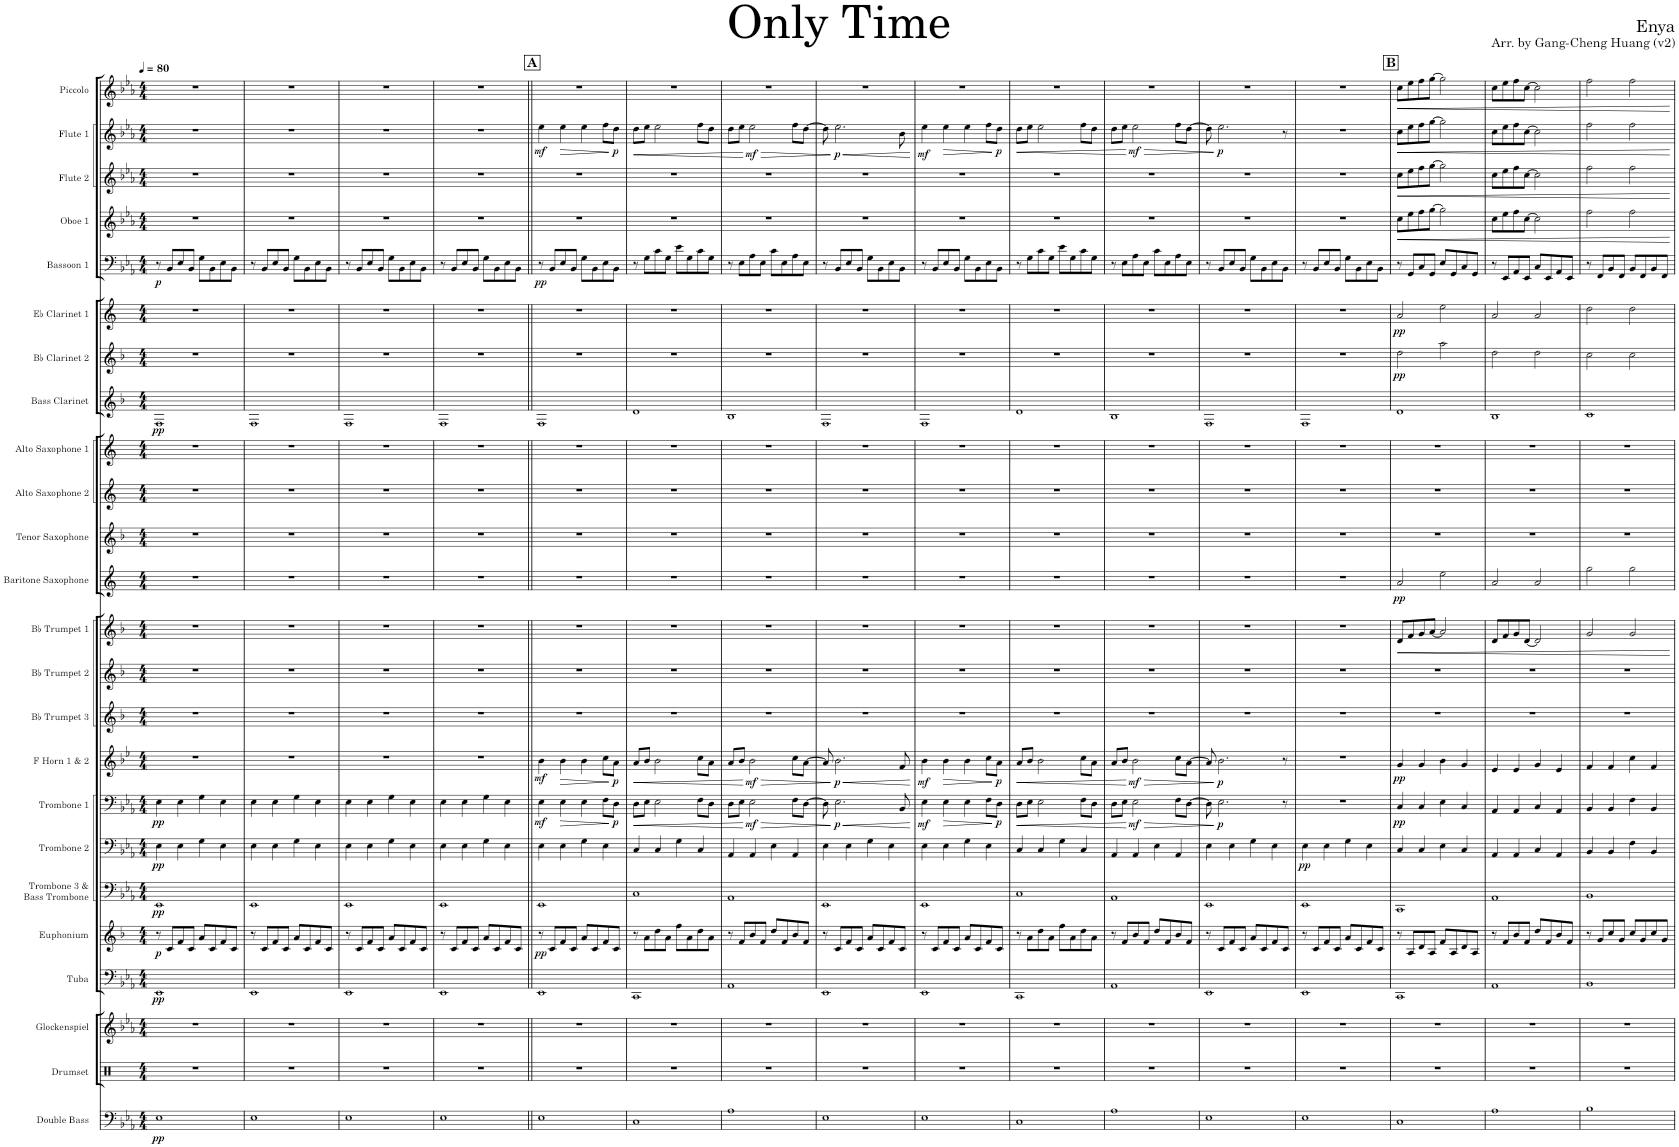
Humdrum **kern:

**kern	**dynam	**kern	**kern	**kern	**dynam	**kern	**dynam	**kern	**dynam	**kern	**dynam	**kern	**dynam	**kern	**dynam	**kern	**kern	**kern	**dynam	**kern	**dynam	**kern	**kern	**kern	**kern	**dynam	**kern	**dynam	**kern	**dynam	**kern	**dynam	**kern	**dynam	**kern	**dynam	**kern	**dynam	**kern	**dynam
*part24	*part24	*part23	*part22	*part21	*part21	*part20	*part20	*part19	*part19	*part18	*part18	*part17	*part17	*part16	*part16	*part15	*part14	*part13	*part13	*part12	*part12	*part11	*part10	*part9	*part8	*part8	*part7	*part7	*part6	*part6	*part5	*part5	*part4	*part4	*part3	*part3	*part2	*part2	*part1	*part1
*staff24	*staff24	*staff23	*staff22	*staff21	*staff21	*staff20	*staff20	*staff19	*staff19	*staff18	*staff18	*staff17	*staff17	*staff16	*staff16	*staff15	*staff14	*staff13	*staff13	*staff12	*staff12	*staff11	*staff10	*staff9	*staff8	*staff8	*staff7	*staff7	*staff6	*staff6	*staff5	*staff5	*staff4	*staff4	*staff3	*staff3	*staff2	*staff2	*staff1	*staff1
*I"Double Bass	*	*I"Drumset	*I"Glockenspiel	*I"Tuba	*	*I"Euphonium	*	*I"Trombone 3 &amp; Bass Trombone	*	*I"Trombone 2	*	*I"Trombone 1	*	*I"F Horn 1 &amp; 2	*	*I"Bb Trumpet 3	*I"Bb Trumpet 2	*I"Bb Trumpet 1	*	*I"Baritone Saxophone	*	*I"Tenor Saxophone	*I"Alto Saxophone 2	*I"Alto Saxophone 1	*I"Bass Clarinet	*	*I"Bb Clarinet 2	*	*I"Eb Clarinet 1	*	*I"Bassoon 1	*	*I"Oboe 1	*	*I"Flute 2	*	*I"Flute 1	*	*I"Piccolo	*
*I'Db.	*	*I'D. Set	*I'Glk.	*I'Tba.	*	*I'Euph.	*	*I'Tbn. 3 B. Tbn.	*	*I'Tbn. 2	*	*I'Tbn. 1	*	*I'F Hn. 1 2	*	*I'Bb Tpt. 3	*I'Bb Tpt. 2	*I'Bb Tpt. 1	*	*I'Bar. Sax.	*	*I'T. Sax.	*I'A. Sax. 2	*I'A. Sax. 1	*I'B. Cl.	*	*I'Bb Cl. 2	*	*I'Eb Cl. 1	*	*I'Bsn. 1	*	*I'Ob. 1	*	*I'Fl. 2	*	*I'Fl. 1	*	*I'Picc.	*
*clefF4	*	*clefX	*clefG2	*clefF4	*	*clefG2	*	*clefF4	*	*clefF4	*	*clefF4	*	*clefG2	*	*clefG2	*clefG2	*clefG2	*	*clefG2	*	*clefG2	*clefG2	*clefG2	*clefG2	*	*clefG2	*	*clefG2	*	*clefF4	*	*clefG2	*	*clefG2	*	*clefG2	*	*clefG2	*
*Trd7c12	*	*	*Trd-14c-24	*	*	*Trd8c14	*	*	*	*	*	*	*	*Trd4c7	*	*Trd1c2	*Trd1c2	*Trd1c2	*	*Trd12c21	*	*Trd8c14	*Trd5c9	*Trd5c9	*Trd8c14	*	*Trd1c2	*	*Trd-2c-3	*	*	*	*	*	*	*	*	*	*Trd-7c-12	*
*k[b-e-a-]	*	*k[]	*k[b-e-a-]	*k[b-e-a-]	*	*k[b-]	*	*k[b-e-a-]	*	*k[b-e-a-]	*	*k[b-e-a-]	*	*k[b-e-]	*	*k[b-]	*k[b-]	*k[b-]	*	*k[]	*	*k[b-]	*k[]	*k[]	*k[b-]	*	*k[b-]	*	*k[]	*	*k[b-e-a-]	*	*k[b-e-a-]	*	*k[b-e-a-]	*	*k[b-e-a-]	*	*k[b-e-a-]	*
*M4/4	*	*M4/4	*M4/4	*M4/4	*	*M4/4	*	*M4/4	*	*M4/4	*	*M4/4	*	*M4/4	*	*M4/4	*M4/4	*M4/4	*	*M4/4	*	*M4/4	*M4/4	*M4/4	*M4/4	*	*M4/4	*	*M4/4	*	*M4/4	*	*M4/4	*	*M4/4	*	*M4/4	*	*M4/4	*
*MM80	*	*MM80	*MM80	*MM80	*	*MM80	*	*MM80	*	*MM80	*	*MM80	*	*MM80	*	*MM80	*MM80	*MM80	*	*MM80	*	*MM80	*MM80	*MM80	*MM80	*	*MM80	*	*MM80	*	*MM80	*	*MM80	*	*MM80	*	*MM80	*	*MM80	*
=1	=1	=1	=1	=1	=1	=1	=1	=1	=1	=1	=1	=1	=1	=1	=1	=1	=1	=1	=1	=1	=1	=1	=1	=1	=1	=1	=1	=1	=1	=1	=1	=1	=1	=1	=1	=1	=1	=1	=1	=1
!	!LO:DY:b	!	!	!	!LO:DY:b	!	!LO:DY:b	!	!LO:DY:b	!	!LO:DY:b	!	!LO:DY:b	!	!	!	!	!	!	!	!	!	!	!	!	!LO:DY:b	!	!	!	!	!	!LO:DY:b	!	!	!	!	!	!	!	!
1E-	pp	1r	1r	1EE-	pp	8r	p	1EE-	pp	4E-\	pp	4E-\	pp	1r	.	1r	1r	1r	.	1r	.	1r	1r	1r	1F	pp	1r	.	1r	.	8r	p	1r	.	1r	.	1r	.	1r	.
.	.	.	.	.	.	8c/L	.	.	.	.	.	.	.	.	.	.	.	.	.	.	.	.	.	.	.	.	.	.	.	.	8BB-/L	.	.	.	.	.	.	.	.	.
.	.	.	.	.	.	8f/	.	.	.	4E-\	.	4E-\	.	.	.	.	.	.	.	.	.	.	.	.	.	.	.	.	.	.	8E-/	.	.	.	.	.	.	.	.	.
.	.	.	.	.	.	8c/J	.	.	.	.	.	.	.	.	.	.	.	.	.	.	.	.	.	.	.	.	.	.	.	.	8BB-/J	.	.	.	.	.	.	.	.	.
.	.	.	.	.	.	8a/L	.	.	.	4G\	.	4G\	.	.	.	.	.	.	.	.	.	.	.	.	.	.	.	.	.	.	8G\L	.	.	.	.	.	.	.	.	.
.	.	.	.	.	.	8c/	.	.	.	.	.	.	.	.	.	.	.	.	.	.	.	.	.	.	.	.	.	.	.	.	8BB-\	.	.	.	.	.	.	.	.	.
.	.	.	.	.	.	8f/	.	.	.	4E-\	.	4E-\	.	.	.	.	.	.	.	.	.	.	.	.	.	.	.	.	.	.	8E-\	.	.	.	.	.	.	.	.	.
.	.	.	.	.	.	8c/J	.	.	.	.	.	.	.	.	.	.	.	.	.	.	.	.	.	.	.	.	.	.	.	.	8BB-\J	.	.	.	.	.	.	.	.	.
=2	=2	=2	=2	=2	=2	=2	=2	=2	=2	=2	=2	=2	=2	=2	=2	=2	=2	=2	=2	=2	=2	=2	=2	=2	=2	=2	=2	=2	=2	=2	=2	=2	=2	=2	=2	=2	=2	=2	=2	=2
1E-	.	1r	1r	1EE-	.	8r	.	1EE-	.	4E-\	.	4E-\	.	1r	.	1r	1r	1r	.	1r	.	1r	1r	1r	1F	.	1r	.	1r	.	8r	.	1r	.	1r	.	1r	.	1r	.
.	.	.	.	.	.	8c/L	.	.	.	.	.	.	.	.	.	.	.	.	.	.	.	.	.	.	.	.	.	.	.	.	8BB-/L	.	.	.	.	.	.	.	.	.
.	.	.	.	.	.	8f/	.	.	.	4E-\	.	4E-\	.	.	.	.	.	.	.	.	.	.	.	.	.	.	.	.	.	.	8E-/	.	.	.	.	.	.	.	.	.
.	.	.	.	.	.	8c/J	.	.	.	.	.	.	.	.	.	.	.	.	.	.	.	.	.	.	.	.	.	.	.	.	8BB-/J	.	.	.	.	.	.	.	.	.
.	.	.	.	.	.	8a/L	.	.	.	4G\	.	4G\	.	.	.	.	.	.	.	.	.	.	.	.	.	.	.	.	.	.	8G\L	.	.	.	.	.	.	.	.	.
.	.	.	.	.	.	8c/	.	.	.	.	.	.	.	.	.	.	.	.	.	.	.	.	.	.	.	.	.	.	.	.	8BB-\	.	.	.	.	.	.	.	.	.
.	.	.	.	.	.	8f/	.	.	.	4E-\	.	4E-\	.	.	.	.	.	.	.	.	.	.	.	.	.	.	.	.	.	.	8E-\	.	.	.	.	.	.	.	.	.
.	.	.	.	.	.	8c/J	.	.	.	.	.	.	.	.	.	.	.	.	.	.	.	.	.	.	.	.	.	.	.	.	8BB-\J	.	.	.	.	.	.	.	.	.
=3	=3	=3	=3	=3	=3	=3	=3	=3	=3	=3	=3	=3	=3	=3	=3	=3	=3	=3	=3	=3	=3	=3	=3	=3	=3	=3	=3	=3	=3	=3	=3	=3	=3	=3	=3	=3	=3	=3	=3	=3
1E-	.	1r	1r	1EE-	.	8r	.	1EE-	.	4E-\	.	4E-\	.	1r	.	1r	1r	1r	.	1r	.	1r	1r	1r	1F	.	1r	.	1r	.	8r	.	1r	.	1r	.	1r	.	1r	.
.	.	.	.	.	.	8c/L	.	.	.	.	.	.	.	.	.	.	.	.	.	.	.	.	.	.	.	.	.	.	.	.	8BB-/L	.	.	.	.	.	.	.	.	.
.	.	.	.	.	.	8f/	.	.	.	4E-\	.	4E-\	.	.	.	.	.	.	.	.	.	.	.	.	.	.	.	.	.	.	8E-/	.	.	.	.	.	.	.	.	.
.	.	.	.	.	.	8c/J	.	.	.	.	.	.	.	.	.	.	.	.	.	.	.	.	.	.	.	.	.	.	.	.	8BB-/J	.	.	.	.	.	.	.	.	.
.	.	.	.	.	.	8a/L	.	.	.	4G\	.	4G\	.	.	.	.	.	.	.	.	.	.	.	.	.	.	.	.	.	.	8G\L	.	.	.	.	.	.	.	.	.
.	.	.	.	.	.	8c/	.	.	.	.	.	.	.	.	.	.	.	.	.	.	.	.	.	.	.	.	.	.	.	.	8BB-\	.	.	.	.	.	.	.	.	.
.	.	.	.	.	.	8f/	.	.	.	4E-\	.	4E-\	.	.	.	.	.	.	.	.	.	.	.	.	.	.	.	.	.	.	8E-\	.	.	.	.	.	.	.	.	.
.	.	.	.	.	.	8c/J	.	.	.	.	.	.	.	.	.	.	.	.	.	.	.	.	.	.	.	.	.	.	.	.	8BB-\J	.	.	.	.	.	.	.	.	.
=4	=4	=4	=4	=4	=4	=4	=4	=4	=4	=4	=4	=4	=4	=4	=4	=4	=4	=4	=4	=4	=4	=4	=4	=4	=4	=4	=4	=4	=4	=4	=4	=4	=4	=4	=4	=4	=4	=4	=4	=4
1E-	.	1r	1r	1EE-	.	8r	.	1EE-	.	4E-\	.	4E-\	.	1r	.	1r	1r	1r	.	1r	.	1r	1r	1r	1F	.	1r	.	1r	.	8r	.	1r	.	1r	.	1r	.	1r	.
.	.	.	.	.	.	8c/L	.	.	.	.	.	.	.	.	.	.	.	.	.	.	.	.	.	.	.	.	.	.	.	.	8BB-/L	.	.	.	.	.	.	.	.	.
.	.	.	.	.	.	8f/	.	.	.	4E-\	.	4E-\	.	.	.	.	.	.	.	.	.	.	.	.	.	.	.	.	.	.	8E-/	.	.	.	.	.	.	.	.	.
.	.	.	.	.	.	8c/J	.	.	.	.	.	.	.	.	.	.	.	.	.	.	.	.	.	.	.	.	.	.	.	.	8BB-/J	.	.	.	.	.	.	.	.	.
.	.	.	.	.	.	8a/L	.	.	.	4G\	.	4G\	.	.	.	.	.	.	.	.	.	.	.	.	.	.	.	.	.	.	8G\L	.	.	.	.	.	.	.	.	.
.	.	.	.	.	.	8c/	.	.	.	.	.	.	.	.	.	.	.	.	.	.	.	.	.	.	.	.	.	.	.	.	8BB-\	.	.	.	.	.	.	.	.	.
.	.	.	.	.	.	8f/	.	.	.	4E-\	.	4E-\	.	.	.	.	.	.	.	.	.	.	.	.	.	.	.	.	.	.	8E-\	.	.	.	.	.	.	.	.	.
.	.	.	.	.	.	8c/J	.	.	.	.	.	.	.	.	.	.	.	.	.	.	.	.	.	.	.	.	.	.	.	.	8BB-\J	.	.	.	.	.	.	.	.	.
!!LO:REH:place=s1:a:B:cj:fs=14:t=A
=5||	=5||	=5||	=5||	=5||	=5||	=5||	=5||	=5||	=5||	=5||	=5||	=5||	=5||	=5||	=5||	=5||	=5||	=5||	=5||	=5||	=5||	=5||	=5||	=5||	=5||	=5||	=5||	=5||	=5||	=5||	=5||	=5||	=5||	=5||	=5||	=5||	=5||	=5||	=5||	=5||
!	!	!	!	!	!	!	!LO:DY:b	!	!	!	!	!	!LO:DY:b	!	!LO:DY:b	!	!	!	!	!	!	!	!	!	!	!	!	!	!	!	!	!LO:DY:b	!	!	!	!	!	!LO:DY:b	!	!
1E-	.	1r	1r	1EE-	.	8r	pp	1EE-	.	4E-\	.	4E-\	mf	4b-\	mf	1r	1r	1r	.	1r	.	1r	1r	1r	1F	.	1r	.	1r	.	8r	pp	1r	.	1r	.	4ee-\	mf	1r	.
.	.	.	.	.	.	8c/L	.	.	.	.	.	.	.	.	.	.	.	.	.	.	.	.	.	.	.	.	.	.	.	.	8BB-/L	.	.	.	.	.	.	.	.	.
!	!	!	!	!	!	!	!	!	!	!	!	!	!LO:HP:b	!	!LO:HP:b	!	!	!	!	!	!	!	!	!	!	!	!	!	!	!	!	!	!	!	!	!	!	!LO:HP:b	!	!
.	.	.	.	.	.	8f/	.	.	.	4E-\	.	4E-\	>	4b-\	>	.	.	.	.	.	.	.	.	.	.	.	.	.	.	.	8E-/	.	.	.	.	.	4ee-\	>	.	.
.	.	.	.	.	.	8c/J	.	.	.	.	.	.	.	.	.	.	.	.	.	.	.	.	.	.	.	.	.	.	.	.	8BB-/J	.	.	.	.	.	.	.	.	.
.	.	.	.	.	.	8a/L	.	.	.	4G\	.	4E-\	.	4b-\	.	.	.	.	.	.	.	.	.	.	.	.	.	.	.	.	8G\L	.	.	.	.	.	4ee-\	.	.	.
.	.	.	.	.	.	8c/	.	.	.	.	.	.	.	.	.	.	.	.	.	.	.	.	.	.	.	.	.	.	.	.	8BB-\	.	.	.	.	.	.	.	.	.
.	.	.	.	.	.	8f/	.	.	.	4E-\	.	8F\L	.	8cc\L	.	.	.	.	.	.	.	.	.	.	.	.	.	.	.	.	8E-\	.	.	.	.	.	8ff\L	.	.	.
!	!	!	!	!	!	!	!	!	!	!	!	!	!LO:DY:n=1:b	!	!LO:DY:n=1:b	!	!	!	!	!	!	!	!	!	!	!	!	!	!	!	!	!	!	!	!	!	!	!LO:DY:n=1:b	!	!
.	.	.	.	.	.	8c/J	.	.	.	.	.	8D\J	] p	8a\J	] p	.	.	.	.	.	.	.	.	.	.	.	.	.	.	.	8BB-\J	.	.	.	.	.	8dd\J	] p	.	.
=6	=6	=6	=6	=6	=6	=6	=6	=6	=6	=6	=6	=6	=6	=6	=6	=6	=6	=6	=6	=6	=6	=6	=6	=6	=6	=6	=6	=6	=6	=6	=6	=6	=6	=6	=6	=6	=6	=6	=6	=6
!	!	!	!	!	!	!	!	!	!	!	!	!	!LO:HP:b	!	!LO:HP:b	!	!	!	!	!	!	!	!	!	!	!	!	!	!	!	!	!	!	!	!	!	!	!LO:HP:b	!	!
1C	.	1r	1r	1CC	.	8r	.	1C	.	4C/	.	8D\L	<	8a/L	<	1r	1r	1r	.	1r	.	1r	1r	1r	1d	.	1r	.	1r	.	8r	.	1r	.	1r	.	8dd\L	<	1r	.
.	.	.	.	.	.	8a\L	.	.	.	.	.	8E-\J	.	8b-/J	.	.	.	.	.	.	.	.	.	.	.	.	.	.	.	.	8G\L	.	.	.	.	.	8ee-\J	.	.	.
.	.	.	.	.	.	8dd\	.	.	.	4C/	.	2E-\	.	2b-\	.	.	.	.	.	.	.	.	.	.	.	.	.	.	.	.	8c\	.	.	.	.	.	2ee-\	.	.	.
.	.	.	.	.	.	8a\J	.	.	.	.	.	.	.	.	.	.	.	.	.	.	.	.	.	.	.	.	.	.	.	.	8G\J	.	.	.	.	.	.	.	.	.
.	.	.	.	.	.	8ff\L	.	.	.	4G\	.	.	.	.	.	.	.	.	.	.	.	.	.	.	.	.	.	.	.	.	8e-\L	.	.	.	.	.	.	.	.	.
.	.	.	.	.	.	8a\	.	.	.	.	.	.	.	.	.	.	.	.	.	.	.	.	.	.	.	.	.	.	.	.	8G\	.	.	.	.	.	.	.	.	.
.	.	.	.	.	.	8dd\	.	.	.	4C/	.	8F\L	.	8cc\L	.	.	.	.	.	.	.	.	.	.	.	.	.	.	.	.	8c\	.	.	.	.	.	8ff\L	.	.	.
.	.	.	.	.	.	8a\J	.	.	.	.	.	8D\J	.	8a\J	.	.	.	.	.	.	.	.	.	.	.	.	.	.	.	.	8G\J	.	.	.	.	.	8dd\J	.	.	.
=7	=7	=7	=7	=7	=7	=7	=7	=7	=7	=7	=7	=7	=7	=7	=7	=7	=7	=7	=7	=7	=7	=7	=7	=7	=7	=7	=7	=7	=7	=7	=7	=7	=7	=7	=7	=7	=7	=7	=7	=7
1A-	.	1r	1r	1AA-	.	8r	.	1AA-	.	4AA-/	.	8D\L	.	8a/L	.	1r	1r	1r	.	1r	.	1r	1r	1r	1B-	.	1r	.	1r	.	8r	.	1r	.	1r	.	8dd\L	.	1r	.
.	.	.	.	.	.	8f/L	.	.	.	.	.	8E-\J	.	8b-/J	.	.	.	.	.	.	.	.	.	.	.	.	.	.	.	.	8E-\L	.	.	.	.	.	8ee-\J	.	.	.
!	!	!	!	!	!	!	!	!	!	!	!	!	!LO:HP:n=1:b	!	!LO:HP:n=1:b	!	!	!	!	!	!	!	!	!	!	!	!	!	!	!	!	!	!	!	!	!	!	!LO:HP:n=1:b	!	!
!	!	!	!	!	!	!	!	!	!	!	!	!	!LO:DY:n=1:b	!	!LO:DY:n=1:b	!	!	!	!	!	!	!	!	!	!	!	!	!	!	!	!	!	!	!	!	!	!	!LO:DY:n=1:b	!	!
.	.	.	.	.	.	8b-/	.	.	.	4AA-/	.	2E-\	[ > mf	2b-\	[ > mf	.	.	.	.	.	.	.	.	.	.	.	.	.	.	.	8A-\	.	.	.	.	.	2ee-\	[ > mf	.	.
.	.	.	.	.	.	8f/J	.	.	.	.	.	.	.	.	.	.	.	.	.	.	.	.	.	.	.	.	.	.	.	.	8E-\J	.	.	.	.	.	.	.	.	.
.	.	.	.	.	.	8dd/L	.	.	.	4E-\	.	.	.	.	.	.	.	.	.	.	.	.	.	.	.	.	.	.	.	.	8c\L	.	.	.	.	.	.	.	.	.
.	.	.	.	.	.	8f/	.	.	.	.	.	.	.	.	.	.	.	.	.	.	.	.	.	.	.	.	.	.	.	.	8E-\	.	.	.	.	.	.	.	.	.
.	.	.	.	.	.	8b-/	.	.	.	4AA-/	.	8F\L	.	8cc\L	.	.	.	.	.	.	.	.	.	.	.	.	.	.	.	.	8A-\	.	.	.	.	.	8ff\L	.	.	.
.	.	.	.	.	.	8f/J	.	.	.	.	.	[8D\J	.	[8a\J	.	.	.	.	.	.	.	.	.	.	.	.	.	.	.	.	8E-\J	.	.	.	.	.	[8dd\J	.	.	.
=8	=8	=8	=8	=8	=8	=8	=8	=8	=8	=8	=8	=8	=8	=8	=8	=8	=8	=8	=8	=8	=8	=8	=8	=8	=8	=8	=8	=8	=8	=8	=8	=8	=8	=8	=8	=8	=8	=8	=8	=8
1E-	.	1r	1r	1EE-	.	8r	.	1EE-	.	4E-\	.	8D\]	.	8a/]	.	1r	1r	1r	.	1r	.	1r	1r	1r	1F	.	1r	.	1r	.	8r	.	1r	.	1r	.	8dd\]	.	1r	.
!	!	!	!	!	!	!	!	!	!	!	!	!	!LO:HP:n=1:b	!	!LO:HP:n=1:b	!	!	!	!	!	!	!	!	!	!	!	!	!	!	!	!	!	!	!	!	!	!	!LO:HP:n=1:b	!	!
!	!	!	!	!	!	!	!	!	!	!	!	!	!LO:DY:n=1:b	!	!LO:DY:n=1:b	!	!	!	!	!	!	!	!	!	!	!	!	!	!	!	!	!	!	!	!	!	!	!LO:DY:n=1:b	!	!
.	.	.	.	.	.	8c/L	.	.	.	.	.	2.E-\	] < p	2.b-\	] < p	.	.	.	.	.	.	.	.	.	.	.	.	.	.	.	8BB-/L	.	.	.	.	.	2.ee-\	] < p	.	.
.	.	.	.	.	.	8f/	.	.	.	4E-\	.	.	.	.	.	.	.	.	.	.	.	.	.	.	.	.	.	.	.	.	8E-/	.	.	.	.	.	.	.	.	.
.	.	.	.	.	.	8c/J	.	.	.	.	.	.	.	.	.	.	.	.	.	.	.	.	.	.	.	.	.	.	.	.	8BB-/J	.	.	.	.	.	.	.	.	.
.	.	.	.	.	.	8a/L	.	.	.	4G\	.	.	.	.	.	.	.	.	.	.	.	.	.	.	.	.	.	.	.	.	8G\L	.	.	.	.	.	.	.	.	.
.	.	.	.	.	.	8c/	.	.	.	.	.	.	.	.	.	.	.	.	.	.	.	.	.	.	.	.	.	.	.	.	8BB-\	.	.	.	.	.	.	.	.	.
.	.	.	.	.	.	8f/	.	.	.	4E-\	.	.	.	.	.	.	.	.	.	.	.	.	.	.	.	.	.	.	.	.	8E-\	.	.	.	.	.	.	.	.	.
.	.	.	.	.	.	8c/J	.	.	.	.	.	8BB-/	.	8f/	.	.	.	.	.	.	.	.	.	.	.	.	.	.	.	.	8BB-\J	.	.	.	.	.	8b-\	.	.	.
.	.	.	.	.	.	.	.	.	.	.	.	.	[	.	[	.	.	.	.	.	.	.	.	.	.	.	.	.	.	.	.	.	.	.	.	.	.	[	.	.
=9	=9	=9	=9	=9	=9	=9	=9	=9	=9	=9	=9	=9	=9	=9	=9	=9	=9	=9	=9	=9	=9	=9	=9	=9	=9	=9	=9	=9	=9	=9	=9	=9	=9	=9	=9	=9	=9	=9	=9	=9
!	!	!	!	!	!	!	!	!	!	!	!	!	!LO:DY:b	!	!LO:DY:b	!	!	!	!	!	!	!	!	!	!	!	!	!	!	!	!	!	!	!	!	!	!	!LO:DY:b	!	!
1E-	.	1r	1r	1EE-	.	8r	.	1EE-	.	4E-\	.	4E-\	mf	4b-\	mf	1r	1r	1r	.	1r	.	1r	1r	1r	1F	.	1r	.	1r	.	8r	.	1r	.	1r	.	4ee-\	mf	1r	.
.	.	.	.	.	.	8c/L	.	.	.	.	.	.	.	.	.	.	.	.	.	.	.	.	.	.	.	.	.	.	.	.	8BB-/L	.	.	.	.	.	.	.	.	.
!	!	!	!	!	!	!	!	!	!	!	!	!	!LO:HP:b	!	!LO:HP:b	!	!	!	!	!	!	!	!	!	!	!	!	!	!	!	!	!	!	!	!	!	!	!LO:HP:b	!	!
.	.	.	.	.	.	8f/	.	.	.	4E-\	.	4E-\	>	4b-\	>	.	.	.	.	.	.	.	.	.	.	.	.	.	.	.	8E-/	.	.	.	.	.	4ee-\	>	.	.
.	.	.	.	.	.	8c/J	.	.	.	.	.	.	.	.	.	.	.	.	.	.	.	.	.	.	.	.	.	.	.	.	8BB-/J	.	.	.	.	.	.	.	.	.
.	.	.	.	.	.	8a/L	.	.	.	4G\	.	4E-\	.	4b-\	.	.	.	.	.	.	.	.	.	.	.	.	.	.	.	.	8G\L	.	.	.	.	.	4ee-\	.	.	.
.	.	.	.	.	.	8c/	.	.	.	.	.	.	.	.	.	.	.	.	.	.	.	.	.	.	.	.	.	.	.	.	8BB-\	.	.	.	.	.	.	.	.	.
.	.	.	.	.	.	8f/	.	.	.	4E-\	.	8F\L	.	8cc\L	.	.	.	.	.	.	.	.	.	.	.	.	.	.	.	.	8E-\	.	.	.	.	.	8ff\L	.	.	.
!	!	!	!	!	!	!	!	!	!	!	!	!	!LO:DY:n=1:b	!	!LO:DY:n=1:b	!	!	!	!	!	!	!	!	!	!	!	!	!	!	!	!	!	!	!	!	!	!	!LO:DY:n=1:b	!	!
.	.	.	.	.	.	8c/J	.	.	.	.	.	8D\J	] p	8a\J	] p	.	.	.	.	.	.	.	.	.	.	.	.	.	.	.	8BB-\J	.	.	.	.	.	8dd\J	] p	.	.
=10	=10	=10	=10	=10	=10	=10	=10	=10	=10	=10	=10	=10	=10	=10	=10	=10	=10	=10	=10	=10	=10	=10	=10	=10	=10	=10	=10	=10	=10	=10	=10	=10	=10	=10	=10	=10	=10	=10	=10	=10
!	!	!	!	!	!	!	!	!	!	!	!	!	!LO:HP:b	!	!LO:HP:b	!	!	!	!	!	!	!	!	!	!	!	!	!	!	!	!	!	!	!	!	!	!	!LO:HP:b	!	!
1C	.	1r	1r	1CC	.	8r	.	1C	.	4C/	.	8D\L	<	8a/L	<	1r	1r	1r	.	1r	.	1r	1r	1r	1d	.	1r	.	1r	.	8r	.	1r	.	1r	.	8dd\L	<	1r	.
.	.	.	.	.	.	8a\L	.	.	.	.	.	8E-\J	.	8b-/J	.	.	.	.	.	.	.	.	.	.	.	.	.	.	.	.	8G\L	.	.	.	.	.	8ee-\J	.	.	.
.	.	.	.	.	.	8dd\	.	.	.	4C/	.	2E-\	.	2b-\	.	.	.	.	.	.	.	.	.	.	.	.	.	.	.	.	8c\	.	.	.	.	.	2ee-\	.	.	.
.	.	.	.	.	.	8a\J	.	.	.	.	.	.	.	.	.	.	.	.	.	.	.	.	.	.	.	.	.	.	.	.	8G\J	.	.	.	.	.	.	.	.	.
.	.	.	.	.	.	8ff\L	.	.	.	4G\	.	.	.	.	.	.	.	.	.	.	.	.	.	.	.	.	.	.	.	.	8e-\L	.	.	.	.	.	.	.	.	.
.	.	.	.	.	.	8a\	.	.	.	.	.	.	.	.	.	.	.	.	.	.	.	.	.	.	.	.	.	.	.	.	8G\	.	.	.	.	.	.	.	.	.
.	.	.	.	.	.	8dd\	.	.	.	4C/	.	8F\L	.	8cc\L	.	.	.	.	.	.	.	.	.	.	.	.	.	.	.	.	8c\	.	.	.	.	.	8ff\L	.	.	.
.	.	.	.	.	.	8a\J	.	.	.	.	.	8D\J	.	8a\J	.	.	.	.	.	.	.	.	.	.	.	.	.	.	.	.	8G\J	.	.	.	.	.	8dd\J	.	.	.
=11	=11	=11	=11	=11	=11	=11	=11	=11	=11	=11	=11	=11	=11	=11	=11	=11	=11	=11	=11	=11	=11	=11	=11	=11	=11	=11	=11	=11	=11	=11	=11	=11	=11	=11	=11	=11	=11	=11	=11	=11
1A-	.	1r	1r	1AA-	.	8r	.	1AA-	.	4AA-/	.	8D\L	.	8a/L	.	1r	1r	1r	.	1r	.	1r	1r	1r	1B-	.	1r	.	1r	.	8r	.	1r	.	1r	.	8dd\L	.	1r	.
.	.	.	.	.	.	8f/L	.	.	.	.	.	8E-\J	.	8b-/J	.	.	.	.	.	.	.	.	.	.	.	.	.	.	.	.	8E-\L	.	.	.	.	.	8ee-\J	.	.	.
!	!	!	!	!	!	!	!	!	!	!	!	!	!LO:HP:n=1:b	!	!LO:HP:n=1:b	!	!	!	!	!	!	!	!	!	!	!	!	!	!	!	!	!	!	!	!	!	!	!LO:HP:n=1:b	!	!
!	!	!	!	!	!	!	!	!	!	!	!	!	!LO:DY:n=1:b	!	!LO:DY:n=1:b	!	!	!	!	!	!	!	!	!	!	!	!	!	!	!	!	!	!	!	!	!	!	!LO:DY:n=1:b	!	!
.	.	.	.	.	.	8b-/	.	.	.	4AA-/	.	2E-\	[ > mf	2b-\	[ > mf	.	.	.	.	.	.	.	.	.	.	.	.	.	.	.	8A-\	.	.	.	.	.	2ee-\	[ > mf	.	.
.	.	.	.	.	.	8f/J	.	.	.	.	.	.	.	.	.	.	.	.	.	.	.	.	.	.	.	.	.	.	.	.	8E-\J	.	.	.	.	.	.	.	.	.
.	.	.	.	.	.	8dd/L	.	.	.	4E-\	.	.	.	.	.	.	.	.	.	.	.	.	.	.	.	.	.	.	.	.	8c\L	.	.	.	.	.	.	.	.	.
.	.	.	.	.	.	8f/	.	.	.	.	.	.	.	.	.	.	.	.	.	.	.	.	.	.	.	.	.	.	.	.	8E-\	.	.	.	.	.	.	.	.	.
.	.	.	.	.	.	8b-/	.	.	.	4AA-/	.	8F\L	.	8cc\L	.	.	.	.	.	.	.	.	.	.	.	.	.	.	.	.	8A-\	.	.	.	.	.	8ff\L	.	.	.
.	.	.	.	.	.	8f/J	.	.	.	.	.	[8D\J	.	[8a\J	.	.	.	.	.	.	.	.	.	.	.	.	.	.	.	.	8E-\J	.	.	.	.	.	[8dd\J	.	.	.
=12	=12	=12	=12	=12	=12	=12	=12	=12	=12	=12	=12	=12	=12	=12	=12	=12	=12	=12	=12	=12	=12	=12	=12	=12	=12	=12	=12	=12	=12	=12	=12	=12	=12	=12	=12	=12	=12	=12	=12	=12
1E-	.	1r	1r	1EE-	.	8r	.	1EE-	.	4E-\	.	8D\]	.	8a/]	.	1r	1r	1r	.	1r	.	1r	1r	1r	1F	.	1r	.	1r	.	8r	.	1r	.	1r	.	8dd\]	.	1r	.
!	!	!	!	!	!	!	!	!	!	!	!	!	!LO:DY:n=1:b	!	!LO:DY:n=1:b	!	!	!	!	!	!	!	!	!	!	!	!	!	!	!	!	!	!	!	!	!	!	!LO:DY:n=1:b	!	!
.	.	.	.	.	.	8c/L	.	.	.	.	.	2.E-\	] p	2.b-\	] p	.	.	.	.	.	.	.	.	.	.	.	.	.	.	.	8BB-/L	.	.	.	.	.	2.ee-\	] p	.	.
.	.	.	.	.	.	8f/	.	.	.	4E-\	.	.	.	.	.	.	.	.	.	.	.	.	.	.	.	.	.	.	.	.	8E-/	.	.	.	.	.	.	.	.	.
.	.	.	.	.	.	8c/J	.	.	.	.	.	.	.	.	.	.	.	.	.	.	.	.	.	.	.	.	.	.	.	.	8BB-/J	.	.	.	.	.	.	.	.	.
.	.	.	.	.	.	8a/L	.	.	.	4G\	.	.	.	.	.	.	.	.	.	.	.	.	.	.	.	.	.	.	.	.	8G\L	.	.	.	.	.	.	.	.	.
.	.	.	.	.	.	8c/	.	.	.	.	.	.	.	.	.	.	.	.	.	.	.	.	.	.	.	.	.	.	.	.	8BB-\	.	.	.	.	.	.	.	.	.
.	.	.	.	.	.	8f/	.	.	.	4E-\	.	.	.	.	.	.	.	.	.	.	.	.	.	.	.	.	.	.	.	.	8E-\	.	.	.	.	.	.	.	.	.
.	.	.	.	.	.	8c/J	.	.	.	.	.	8r	.	8r	.	.	.	.	.	.	.	.	.	.	.	.	.	.	.	.	8BB-\J	.	.	.	.	.	8r	.	.	.
=13	=13	=13	=13	=13	=13	=13	=13	=13	=13	=13	=13	=13	=13	=13	=13	=13	=13	=13	=13	=13	=13	=13	=13	=13	=13	=13	=13	=13	=13	=13	=13	=13	=13	=13	=13	=13	=13	=13	=13	=13
!	!	!	!	!	!	!	!	!	!	!	!LO:DY:b	!	!	!	!	!	!	!	!	!	!	!	!	!	!	!	!	!	!	!	!	!	!	!	!	!	!	!	!	!
1E-	.	1r	1r	1EE-	.	8r	.	1EE-	.	4E-\	pp	1r	.	1r	.	1r	1r	1r	.	1r	.	1r	1r	1r	1F	.	1r	.	1r	.	8r	.	1r	.	1r	.	1r	.	1r	.
.	.	.	.	.	.	8c/L	.	.	.	.	.	.	.	.	.	.	.	.	.	.	.	.	.	.	.	.	.	.	.	.	8BB-/L	.	.	.	.	.	.	.	.	.
.	.	.	.	.	.	8f/	.	.	.	4E-\	.	.	.	.	.	.	.	.	.	.	.	.	.	.	.	.	.	.	.	.	8E-/	.	.	.	.	.	.	.	.	.
.	.	.	.	.	.	8c/J	.	.	.	.	.	.	.	.	.	.	.	.	.	.	.	.	.	.	.	.	.	.	.	.	8BB-/J	.	.	.	.	.	.	.	.	.
.	.	.	.	.	.	8a/L	.	.	.	4G\	.	.	.	.	.	.	.	.	.	.	.	.	.	.	.	.	.	.	.	.	8G\L	.	.	.	.	.	.	.	.	.
.	.	.	.	.	.	8c/	.	.	.	.	.	.	.	.	.	.	.	.	.	.	.	.	.	.	.	.	.	.	.	.	8BB-\	.	.	.	.	.	.	.	.	.
.	.	.	.	.	.	8f/	.	.	.	4E-\	.	.	.	.	.	.	.	.	.	.	.	.	.	.	.	.	.	.	.	.	8E-\	.	.	.	.	.	.	.	.	.
.	.	.	.	.	.	8c/J	.	.	.	.	.	.	.	.	.	.	.	.	.	.	.	.	.	.	.	.	.	.	.	.	8BB-\J	.	.	.	.	.	.	.	.	.
!!LO:REH:place=s1:a:B:cj:fs=14:t=B
=14	=14	=14	=14	=14	=14	=14	=14	=14	=14	=14	=14	=14	=14	=14	=14	=14	=14	=14	=14	=14	=14	=14	=14	=14	=14	=14	=14	=14	=14	=14	=14	=14	=14	=14	=14	=14	=14	=14	=14	=14
!	!	!	!	!	!	!	!	!	!	!	!	!	!LO:DY:b	!	!LO:DY:b	!	!	!	!LO:HP:b	!	!LO:DY:b	!	!	!	!	!	!	!LO:DY:b	!	!LO:DY:b	!	!	!	!LO:HP:b	!	!LO:HP:b	!	!LO:HP:b	!	!LO:HP:b
1C	.	1r	1r	1CC	.	8r	.	1CC	.	4C/	.	4C/	pp	4g/	pp	1r	1r	8d/L	<	2a/	pp	1r	1r	1r	1d	.	2dd\	pp	2a/	pp	8r	.	8cc\L	<	8cc\L	<	8cc\L	<	8cc\L	<
.	.	.	.	.	.	8A/L	.	.	.	.	.	.	.	.	.	.	.	8f/	.	.	.	.	.	.	.	.	.	.	.	.	8GG/L	.	8ee-\	.	8ee-\	.	8ee-\	.	8ee-\	.
.	.	.	.	.	.	8d/	.	.	.	4C/	.	4C/	.	4g/	.	.	.	8g/	.	.	.	.	.	.	.	.	.	.	.	.	8C/	.	8ff\	.	8ff\	.	8ff\	.	8ff\	.
.	.	.	.	.	.	8A/J	.	.	.	.	.	.	.	.	.	.	.	[8a/J	.	.	.	.	.	.	.	.	.	.	.	.	8GG/J	.	[8gg\J	.	[8gg\J	.	[8gg\J	.	[8gg\J	.
.	.	.	.	.	.	8f/L	.	.	.	4E-\	.	4E-\	.	4b-\	.	.	.	2a/]	.	2ee\	.	.	.	.	.	.	2aa\	.	2ee\	.	8E-/L	.	2gg\]	.	2gg\]	.	2gg\]	.	2gg\]	.
.	.	.	.	.	.	8A/	.	.	.	.	.	.	.	.	.	.	.	.	.	.	.	.	.	.	.	.	.	.	.	.	8GG/	.	.	.	.	.	.	.	.	.
.	.	.	.	.	.	8d/	.	.	.	4C/	.	4C/	.	4g/	.	.	.	.	.	.	.	.	.	.	.	.	.	.	.	.	8C/	.	.	.	.	.	.	.	.	.
.	.	.	.	.	.	8A/J	.	.	.	.	.	.	.	.	.	.	.	.	.	.	.	.	.	.	.	.	.	.	.	.	8GG/J	.	.	.	.	.	.	.	.	.
=15	=15	=15	=15	=15	=15	=15	=15	=15	=15	=15	=15	=15	=15	=15	=15	=15	=15	=15	=15	=15	=15	=15	=15	=15	=15	=15	=15	=15	=15	=15	=15	=15	=15	=15	=15	=15	=15	=15	=15	=15
1A-	.	1r	1r	1AA-	.	8r	.	1AA-	.	4AA-/	.	4AA-/	.	4e-/	.	1r	1r	8d/L	.	2a/	.	1r	1r	1r	1B-	.	2dd\	.	2a/	.	8r	.	8cc\L	.	8cc\L	.	8cc\L	.	8cc\L	.
.	.	.	.	.	.	8f/L	.	.	.	.	.	.	.	.	.	.	.	8f/	.	.	.	.	.	.	.	.	.	.	.	.	8EE-/L	.	8ee-\	.	8ee-\	.	8ee-\	.	8ee-\	.
.	.	.	.	.	.	8b-/	.	.	.	4AA-/	.	4AA-/	.	4e-/	.	.	.	8g/	.	.	.	.	.	.	.	.	.	.	.	.	8AA-/	.	8ff\	.	8ff\	.	8ff\	.	8ff\	.
.	.	.	.	.	.	8f/J	.	.	.	.	.	.	.	.	.	.	.	[8d/J	.	.	.	.	.	.	.	.	.	.	.	.	8EE-/J	.	[8cc\J	.	[8cc\J	.	[8cc\J	.	[8cc\J	.
.	.	.	.	.	.	8dd/L	.	.	.	4C/	.	4C/	.	4g/	.	.	.	2d/]	.	2a/	.	.	.	.	.	.	2dd\	.	2a/	.	8C/L	.	2cc\]	.	2cc\]	.	2cc\]	.	2cc\]	.
.	.	.	.	.	.	8f/	.	.	.	.	.	.	.	.	.	.	.	.	.	.	.	.	.	.	.	.	.	.	.	.	8EE-/	.	.	.	.	.	.	.	.	.
.	.	.	.	.	.	8b-/	.	.	.	4AA-/	.	4AA-/	.	4e-/	.	.	.	.	.	.	.	.	.	.	.	.	.	.	.	.	8AA-/	.	.	.	.	.	.	.	.	.
.	.	.	.	.	.	8f/J	.	.	.	.	.	.	.	.	.	.	.	.	.	.	.	.	.	.	.	.	.	.	.	.	8EE-/J	.	.	.	.	.	.	.	.	.
=16	=16	=16	=16	=16	=16	=16	=16	=16	=16	=16	=16	=16	=16	=16	=16	=16	=16	=16	=16	=16	=16	=16	=16	=16	=16	=16	=16	=16	=16	=16	=16	=16	=16	=16	=16	=16	=16	=16	=16	=16
1B-	.	1r	1r	1BB-	.	8r	.	1BB-	.	4BB-/	.	4BB-/	.	4f/	.	1r	1r	2g/	.	2gg\	.	1r	1r	1r	1c	.	2cc\	.	2dd\	.	8r	.	2ff\	.	2ff\	.	2ff\	.	2ff\	.
.	.	.	.	.	.	8g/L	.	.	.	.	.	.	.	.	.	.	.	.	.	.	.	.	.	.	.	.	.	.	.	.	8FF/L	.	.	.	.	.	.	.	.	.
.	.	.	.	.	.	8cc/	.	.	.	4BB-/	.	4BB-/	.	4f/	.	.	.	.	.	.	.	.	.	.	.	.	.	.	.	.	8BB-/	.	.	.	.	.	.	.	.	.
.	.	.	.	.	.	8g/J	.	.	.	.	.	.	.	.	.	.	.	.	.	.	.	.	.	.	.	.	.	.	.	.	8FF/J	.	.	.	.	.	.	.	.	.
.	.	.	.	.	.	8cc/L	.	.	.	4F\	.	4F\	.	4cc\	.	.	.	2g/	.	2gg\	.	.	.	.	.	.	2cc\	.	2dd\	.	8BB-/L	.	2ff\	.	2ff\	.	2ff\	.	2ff\	.
.	.	.	.	.	.	8g/	.	.	.	.	.	.	.	.	.	.	.	.	.	.	.	.	.	.	.	.	.	.	.	.	8FF/	.	.	.	.	.	.	.	.	.
.	.	.	.	.	.	8cc/	.	.	.	4BB-/	.	4BB-/	.	4f/	.	.	.	.	.	.	.	.	.	.	.	.	.	.	.	.	8BB-/	.	.	.	.	.	.	.	.	.
.	.	.	.	.	.	8g/J	.	.	.	.	.	.	.	.	.	.	.	.	.	.	.	.	.	.	.	.	.	.	.	.	8FF/J	.	.	.	.	.	.	.	.	.
.	.	.	.	.	.	.	.	.	.	.	.	.	.	.	.	.	.	.	[	.	.	.	.	.	.	.	.	.	.	.	.	.	.	[	.	[	.	[	.	[
=	=	=	=	=	=	=	=	=	=	=	=	=	=	=	=	=	=	=	=	=	=	=	=	=	=	=	=	=	=	=	=	=	=	=	=	=	=	=	=	=
*-	*-	*-	*-	*-	*-	*-	*-	*-	*-	*-	*-	*-	*-	*-	*-	*-	*-	*-	*-	*-	*-	*-	*-	*-	*-	*-	*-	*-	*-	*-	*-	*-	*-	*-	*-	*-	*-	*-	*-	*-
